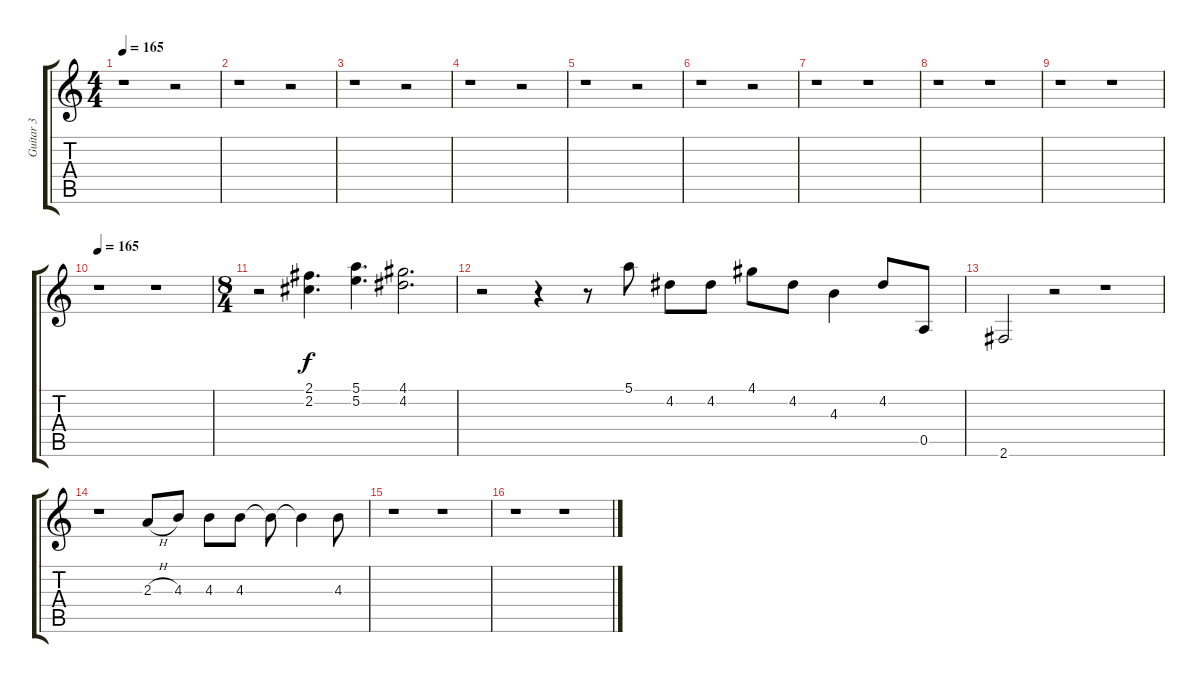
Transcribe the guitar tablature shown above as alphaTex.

\track ("Guitar 3" "Guitar 3") {instrument acousticguitarsteel}
\staff {score tabs}
\tuning (E4 B3 G3 D3 A2 E2) {hide}
\ts (4 4)
\tempo 165
\clef g2
\ks c
r.1{dy f} r.2 |
r.1 r.2 |
r.1 r.2 |
r.1 r.2 |
r.1 r.2 |
r.1 r.2 |
r.1 r.1 |
r.1 r.1 |
r.1 r.1 |
\tempo 165
r.1 r.1 |
\ts (8 4)
r.2 (2.1 2.2).4{d} (5.1 5.2).4{d} (4.1 4.2).2{d} |
r.2 r.4 r.8 5.1.8 4.2.8 4.2.8 4.1.8 4.2.8 4.3.4 4.2.8 0.5.8 |
2.6.2 r.2 r.1 |
r.1 2.3{h}.8 4.3.8 4.3.8 4.3.8 4.3{t}.8 4.3{t}.4 4.3.8 |
r.1 r.1 |
r.1 r.1
